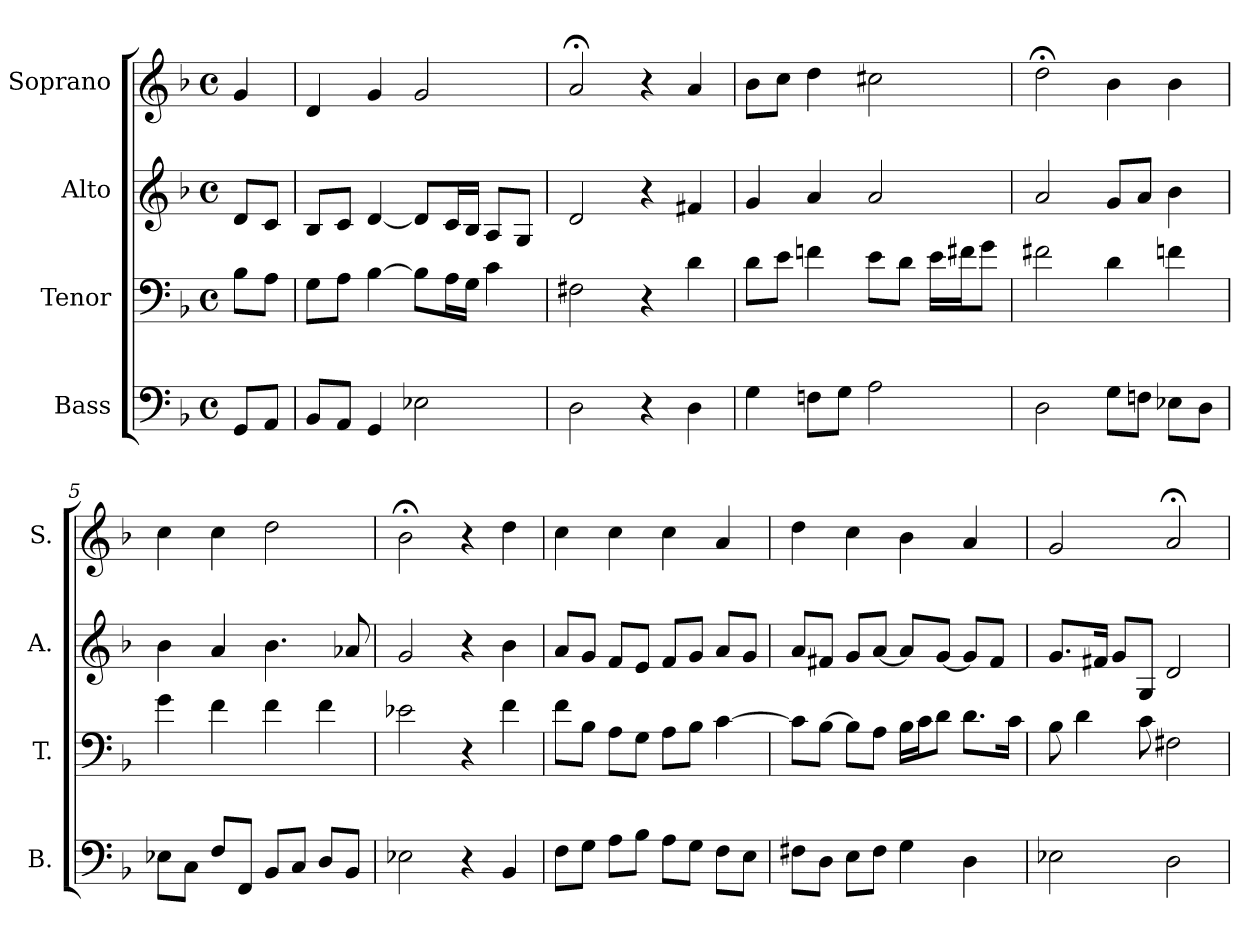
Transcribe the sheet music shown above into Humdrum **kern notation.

**kern	**kern	**kern	**kern
*part4	*part3	*part2	*part1
*staff4	*staff3	*staff2	*staff1
*I"Bass	*I"Tenor	*I"Alto	*I"Soprano
*I'B.	*I'T.	*I'A.	*I'S.
*clefF4	*clefF4	*clefG2	*clefG2
*k[b-]	*k[b-]	*k[b-]	*k[b-]
*d:	*d:	*d:	*d:
*M4/4	*M4/4	*M4/4	*M4/4
*met(c)	*met(c)	*met(c)	*met(c)
=	=	=	=
8GG/L	8B-\L	8d/L	4g/
8AA/J	8A\J	8c/J	.
=1	=1	=1	=1
8BB-/L	8G\L	8B-/L	4d/
8AA/J	8A\J	8c/J	.
4GG/	[4B-\	[4d/	4g/
2E-X\	8B-\L]	8d/L]	2g/
.	16A\L	16c/L	.
.	16G\JJ	16B-/JJ	.
.	4c\	8A/L	.
.	.	8G/J	.
=2	=2	=2	=2
2D\	2F#X\	2d/	2a;</
4r	4r	4r	4r
4D\	4d\	4f#X/	4a/
=3	=3	=3	=3
4G\	8d\L	4g/	8b-\L
.	8e\J	.	8cc\J
8Fn\L	4fn\	4a/	4dd\
8G\J	.	.	.
2A\	8e\L	2a/	2cc#X\
.	8d\J	.	.
.	16e\LL	.	.
.	16f#X\J	.	.
.	8g\J	.	.
!!LO:LB:g=z
=4	=4	=4	=4
2D\	2f#X\	2a/	2dd;<\
8G\L	4d\	8g/L	4b-\
8Fn\J	.	8a/J	.
8E-X\L	4fn\	4b-\	4b-\
8D\J	.	.	.
=5	=5	=5	=5
8E-X\L	4g\	4b-\	4cc\
8C\J	.	.	.
8F/L	4f\	4a/	4cc\
8FF/J	.	.	.
8BB-/L	4f\	4.b-\	2dd\
8C/J	.	.	.
8D/L	4f\	.	.
8BB-/J	.	8a-X/	.
=6	=6	=6	=6
2E-X\	2e-X\	2g/	2b-;<\
4r	4r	4r	4r
4BB-/	4f\	4b-\	4dd\
=7	=7	=7	=7
8F\L	8f\L	8a/L	4cc\
8G\J	8B-\J	8g/J	.
8A\L	8A\L	8f/L	4cc\
8B-\J	8G\J	8e/J	.
8A\L	8A\L	8f/L	4cc\
8G\J	8B-\J	8g/J	.
8F\L	[4c\	8a/L	4a/
8E\J	.	8g/J	.
!!LO:LB:g=z
=8	=8	=8	=8
8F#X\L	8c\L]	8a/L	4dd\
8D\J	[8B-\J	8f#X/J	.
8E\L	8B-\L]	8g/L	4cc\
8F#\J	8A\J	[8a/J	.
4G\	16B-\LL	8a/L]	4b-\
.	16c\J	.	.
.	8d\J	[8g/J	.
4D\	8.d\L	8g/L]	4a/
.	.	8f#/J	.
.	16c\Jk	.	.
=9	=9	=9	=9
2E-X\	8B-\	8.g/L	2g/
.	4d\	.	.
.	.	16f#X/Jk	.
.	.	8g/L	.
.	8c\	8G/J	.
2D\	2F#X\	2d/	2a;</
=	=	=	=
*-	*-	*-	*-
